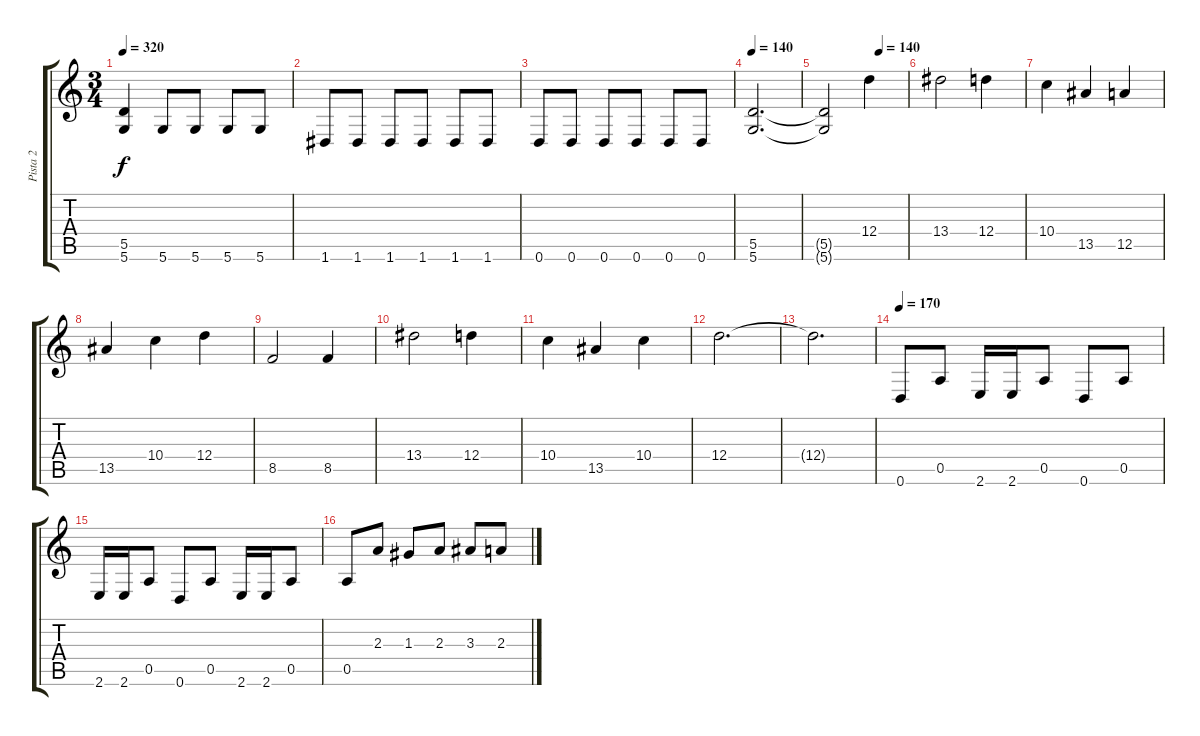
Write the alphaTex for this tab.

\track ("Pista 2" "Pista 2") {instrument distortionguitar}
\staff {score tabs}
\tuning (E4 B3 G3 D3 A2 D2) {hide}
\ts (3 4)
\tempo 320
\clef g2
\ks c
(5.5 5.6).4{dy f} 5.6.8 5.6.8 5.6.8 5.6.8 |
1.6.8 1.6.8 1.6.8 1.6.8 1.6.8 1.6.8 |
0.6.8 0.6.8 0.6.8 0.6.8 0.6.8 0.6.8 |
\tempo 140
(5.5 5.6).2{d} |
\tempo (140 0.6666666666666666)
(5.5{t} 5.6{t}).2 12.4.4 |
13.4.2 12.4.4 |
10.4.4 13.5.4 12.5.4 |
13.5.4 10.4.4 12.4.4 |
8.5.2 8.5.4 |
13.4.2 12.4.4 |
10.4.4 13.5.4 10.4.4 |
12.4.2{d} |
12.4{t}.2{d} |
\tempo 170
0.6.8 0.5.8 2.6.16 2.6.16 0.5.8 0.6.8 0.5.8 |
2.6.16 2.6.16 0.5.8 0.6.8 0.5.8 2.6.16 2.6.16 0.5.8 |
0.5.8 2.3.8 1.3.8 2.3.8 3.3.8 2.3.8
